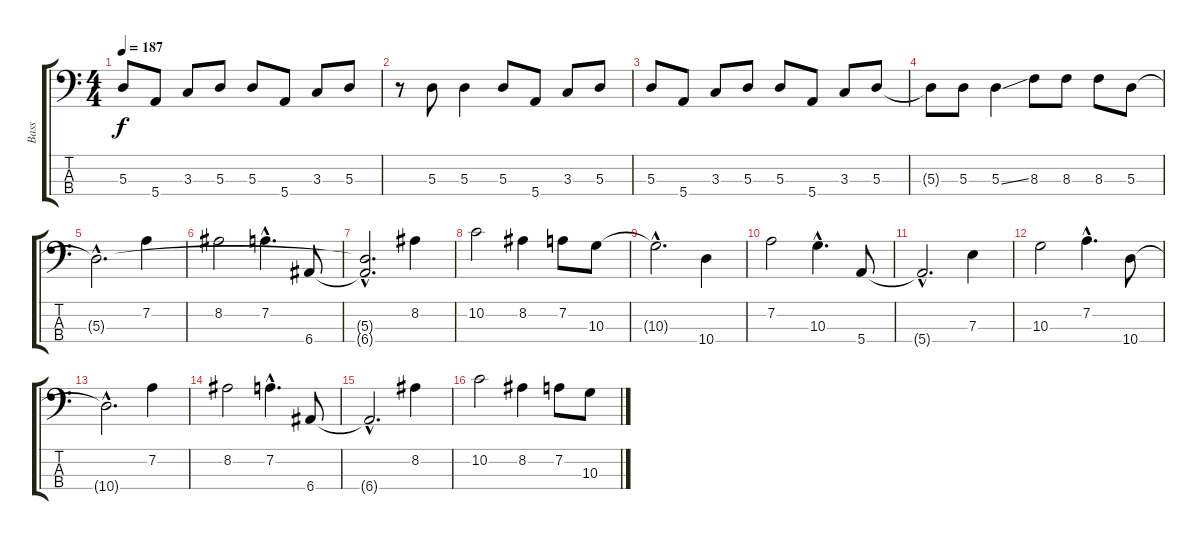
\track ("Bass" "Bass") {instrument electricbasspick}
\staff {score tabs}
\tuning (G2 D2 A1 E1) {hide}
\ts (4 4)
\tempo 187
\clef f4
\ks c
5.3.8{dy f} 5.4.8 3.3.8 5.3.8 5.3.8 5.4.8 3.3.8 5.3.8 |
r.8 5.3.8 5.3.4 5.3.8 5.4.8 3.3.8 5.3.8 |
5.3.8 5.4.8 3.3.8 5.3.8 5.3.8 5.4.8 3.3.8 5.3.8 |
5.3{t}.8 5.3.8 5.3{ss}.4 8.3.8 8.3.8 8.3.8 5.3.8 |
5.3{hac t}.2{d} 7.2.4 |
8.2.2 7.2{hac}.4{d} 6.4.8 |
(5.3{hac t} 6.4{hac t}).2{d} 8.2.4 |
10.2.2 8.2.4 7.2.8 10.3.8 |
10.3{hac t}.2{d} 10.4.4 |
7.2.2 10.3{hac}.4{d} 5.4.8 |
5.4{hac t}.2{d} 7.3.4 |
10.3.2 7.2{hac}.4{d} 10.4.8 |
10.4{hac t}.2{d} 7.2.4 |
8.2.2 7.2{hac}.4{d} 6.4.8 |
6.4{hac t}.2{d} 8.2.4 |
10.2.2 8.2.4 7.2.8 10.3.8
